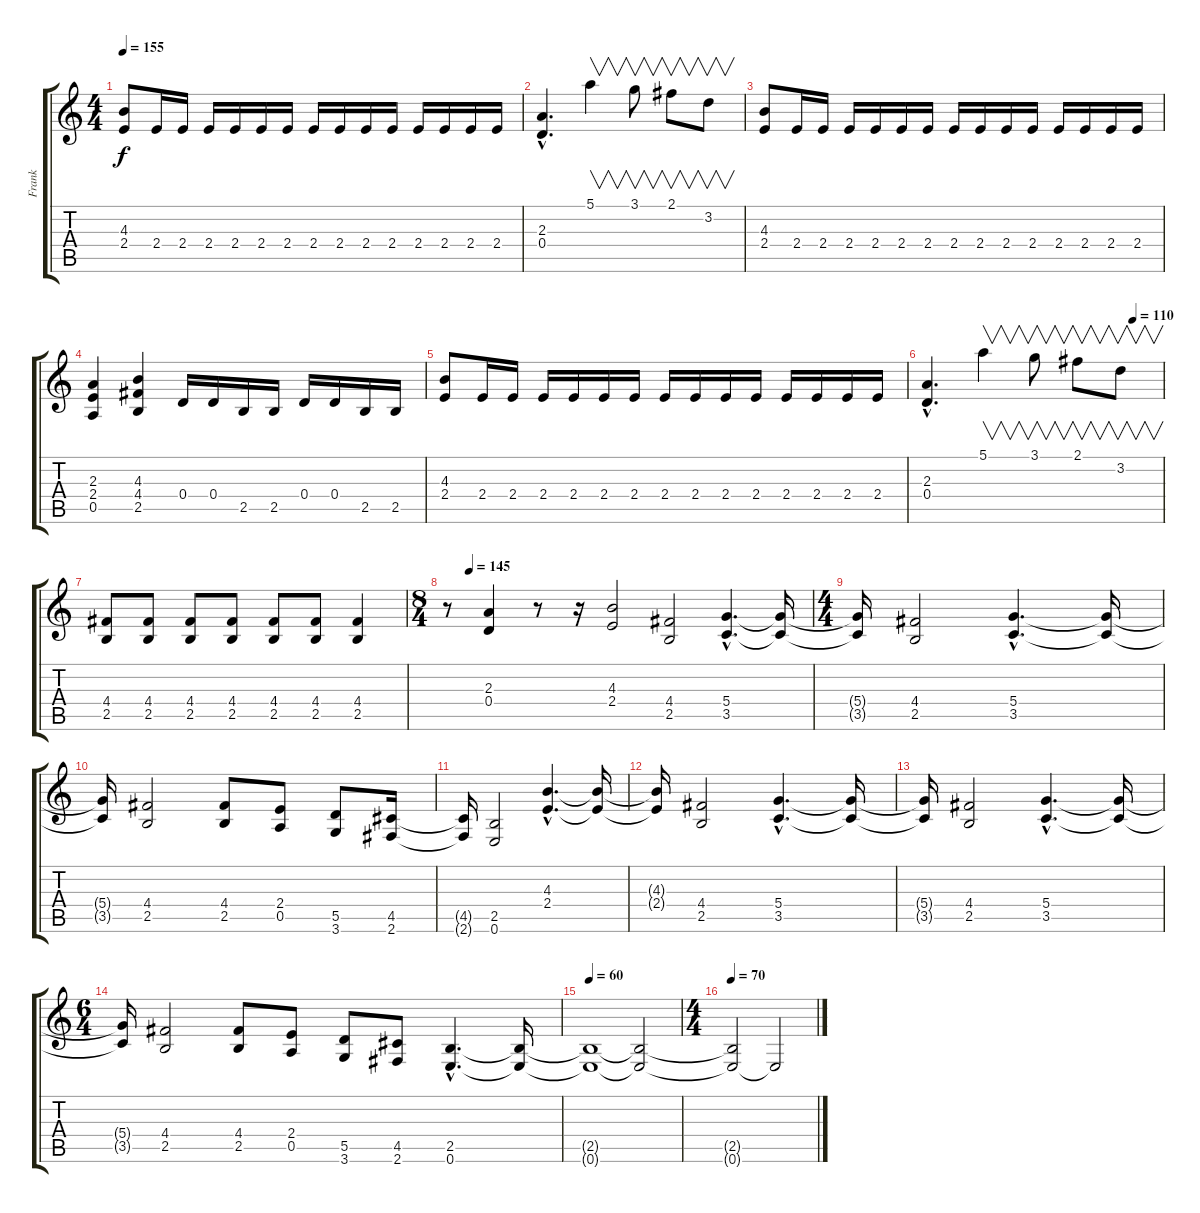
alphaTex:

\track ("Frank" "Frank") {instrument overdrivenguitar}
\staff {score tabs}
\tuning (E4 B3 G3 D3 A2 E2) {hide}
\ts (4 4)
\tempo 155
\clef g2
\ks c
(4.3 2.4).8{dy f} 2.4.16 2.4.16 2.4.16 2.4.16 2.4.16 2.4.16 2.4.16 2.4.16 2.4.16 2.4.16 2.4.16 2.4.16 2.4.16 2.4.16 |
(2.3{hac} 0.4{hac}).4{d} 5.1.4{v} 3.1.8{v} 2.1.8{v} 3.2.8{v} |
(4.3 2.4).8 2.4.16 2.4.16 2.4.16 2.4.16 2.4.16 2.4.16 2.4.16 2.4.16 2.4.16 2.4.16 2.4.16 2.4.16 2.4.16 2.4.16 |
(2.3 2.4 0.5).4 (4.3 4.4 2.5).4 0.4.16 0.4.16 2.5.16 2.5.16 0.4.16 0.4.16 2.5.16 2.5.16 |
(4.3 2.4).8 2.4.16 2.4.16 2.4.16 2.4.16 2.4.16 2.4.16 2.4.16 2.4.16 2.4.16 2.4.16 2.4.16 2.4.16 2.4.16 2.4.16 |
\tempo (110 0.875)
(2.3{hac} 0.4{hac}).4{d} 5.1.4{v} 3.1.8{v} 2.1.8{v} 3.2.8{v} |
(4.4 2.5).8 (4.4 2.5).8 (4.4 2.5).8 (4.4 2.5).8 (4.4 2.5).8 (4.4 2.5).8 (4.4 2.5).4 |
\ts (8 4)
\tempo (155 0.0625)
\tempo (145 0.0625)
r.8 (2.3 0.4).4 r.8 r.16 (4.3 2.4).2 (4.4 2.5).2 (5.4{hac} 3.5{hac}).4{d} (5.4{t} 3.5{t}).16 |
\ts (4 4)
(5.4{t} 3.5{t}).16 (4.4 2.5).2 (5.4{hac} 3.5{hac}).4{d} (5.4{t} 3.5{t}).16 |
(5.4{t} 3.5{t}).16 (4.4 2.5).2 (4.4 2.5).8 (2.4 0.5).8 (5.5 3.6).8 (4.5 2.6).16 |
(4.5{t} 2.6{t}).16 (2.5 0.6).2 (4.3{hac} 2.4{hac}).4{d balance 8} (4.3{t} 2.4{t}).16 |
(4.3{t} 2.4{t}).16 (4.4 2.5).2 (5.4{hac} 3.5{hac}).4{d} (5.4{t} 3.5{t}).16 |
(5.4{t} 3.5{t}).16 (4.4 2.5).2 (5.4{hac} 3.5{hac}).4{d} (5.4{t} 3.5{t}).16 |
\ts (6 4)
(5.4{t} 3.5{t}).16 (4.4 2.5).2 (4.4 2.5).8 (2.4 0.5).8 (5.5 3.6).8 (4.5 2.6).8 (2.5{hac} 0.6{hac}).4{d} (2.5{t} 0.6{t}).16 |
\tempo 60
(2.5{t} 0.6{t}).1 (2.5{t} 0.6{t}).2 |
\ts (4 4)
\tempo 70
(2.5{t} 0.6{t}).2 0.6{t}.2
